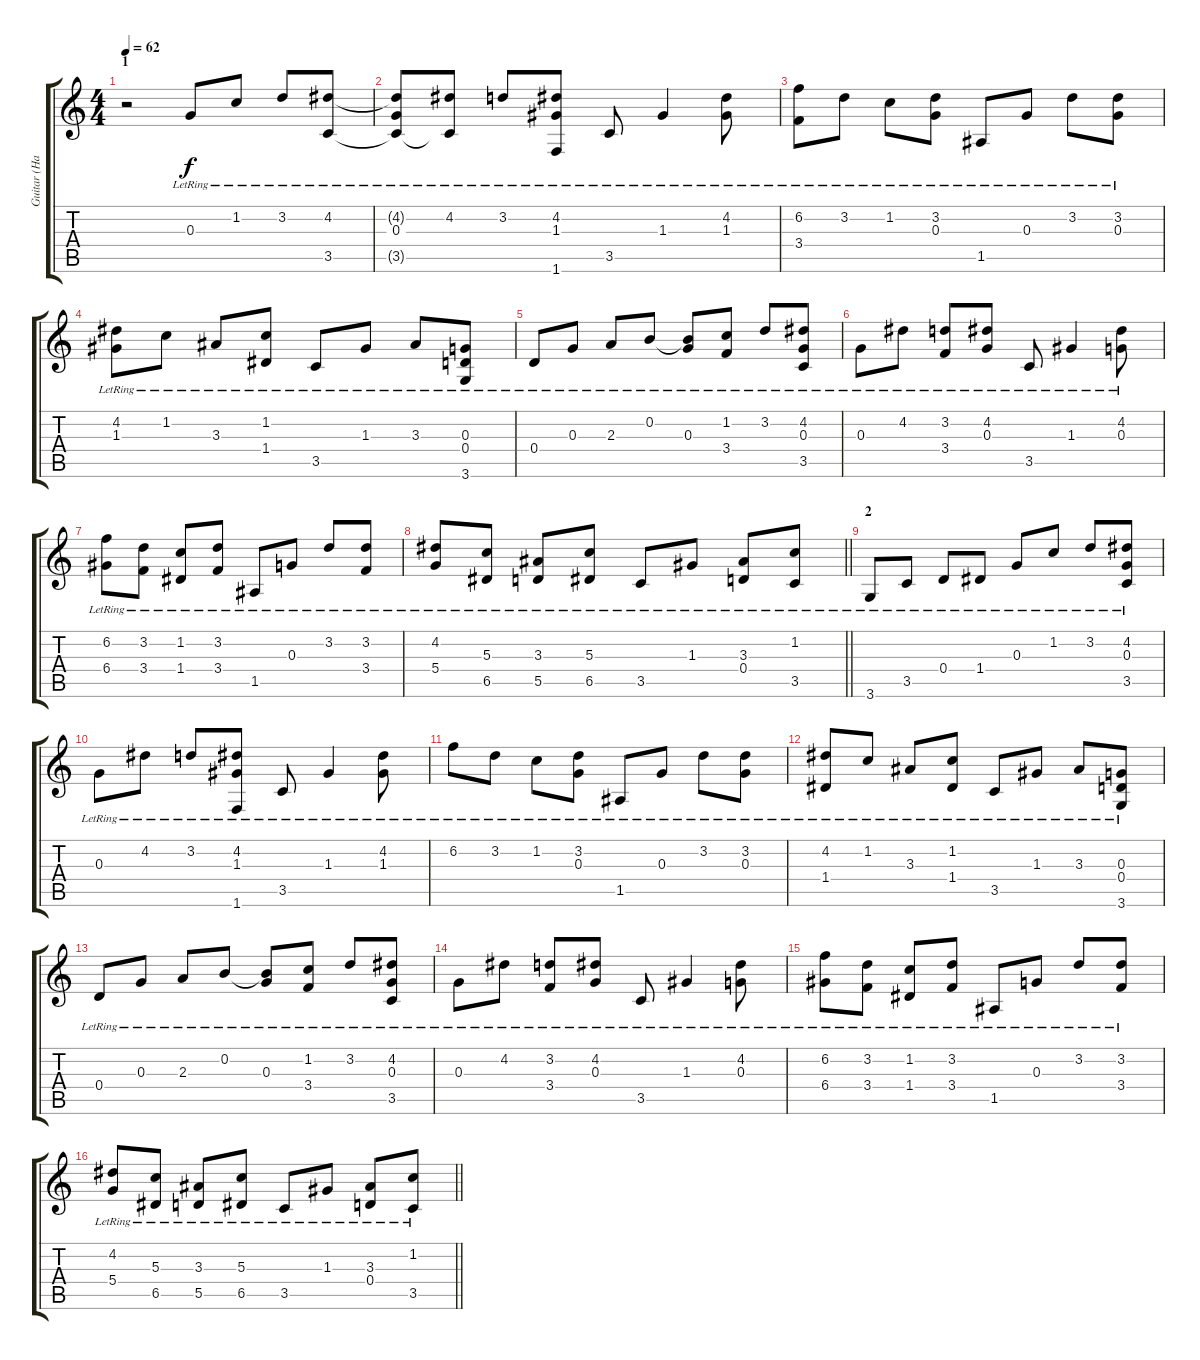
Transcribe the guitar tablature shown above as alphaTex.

\track ("Guitar (Hard)" "Guitar (Ha") {instrument acousticguitarsteel}
\staff {score tabs}
\tuning (E4 B3 G3 D3 A2 E2) {hide}
\ts (4 4)
\section ("" "1")
\tempo 62
\clef g2
\ks c
r.2{dy f instrument acousticguitarsteel} 0.3{lr}.8 1.2{lr}.8 3.2{lr}.8 (4.2{lr} 3.5{lr}).8 |
(4.2{t} 0.3{lr} 3.5{t}).8 (4.2{lr} 3.5{t}).8 3.2{lr}.8 (4.2{lr} 1.3{lr} 1.6{lr}).8 3.5{lr}.8 1.3{lr}.4 (4.2{lr} 1.3{lr}).8 |
(6.2{lr} 3.4{lr}).8 3.2{lr}.8 1.2{lr}.8 (3.2{lr} 0.3{lr}).8 1.5{lr}.8 0.3{lr}.8 3.2{lr}.8 (3.2{lr} 0.3{lr}).8 |
(4.2{lr} 1.3{lr}).8 1.2{lr}.8 3.3{lr}.8 (1.2{lr} 1.4{lr}).8 3.5{lr}.8 1.3{lr}.8 3.3{lr}.8 (0.3{lr} 0.4{lr} 3.6{lr}).8 |
0.4{lr}.8 0.3{lr}.8 2.3{lr}.8 0.2{lr}.8 (0.2{t} 0.3{lr}).8 (1.2{lr} 3.4{lr}).8 3.2{lr}.8 (4.2{lr} 0.3{lr} 3.5{lr}).8 |
0.3{lr}.8 4.2{lr}.8 (3.2{lr} 3.4{lr}).8 (4.2{lr} 0.3{lr}).8 3.5{lr}.8 1.3{lr}.4 (4.2{lr} 0.3).8 |
(6.2{lr} 6.4{lr}).8 (3.2{lr} 3.4{lr}).8 (1.2{lr} 1.4{lr}).8 (3.2{lr} 3.4{lr}).8 1.5{lr}.8 0.3{lr}.8 3.2{lr}.8 (3.2{lr} 3.4{lr}).8 |
\barLineRight lightlight
(4.2{lr} 5.4{lr}).8 (5.3{lr} 6.5{lr}).8 (3.3{lr} 5.5{lr}).8 (5.3{lr} 6.5{lr}).8 3.5{lr}.8 1.3{lr}.8 (3.3{lr} 0.4{lr}).8 (1.2{lr} 3.5{lr}).8 |
\section ("" "2")
3.6{lr}.8 3.5{lr}.8 0.4{lr}.8 1.4{lr}.8 0.3{lr}.8 1.2{lr}.8 3.2{lr}.8 (4.2{lr} 0.3{lr} 3.5{lr}).8 |
0.3{lr}.8 4.2{lr}.8 3.2{lr}.8 (4.2{lr} 1.3{lr} 1.6{lr}).8 3.5{lr}.8 1.3{lr}.4 (4.2{lr} 1.3).8 |
6.2{lr}.8 3.2{lr}.8 1.2{lr}.8 (3.2{lr} 0.3{lr}).8 1.5{lr}.8 0.3{lr}.8 3.2{lr}.8 (3.2{lr} 0.3{lr}).8 |
(4.2{lr} 1.4{lr}).8 1.2{lr}.8 3.3{lr}.8 (1.2{lr} 1.4{lr}).8 3.5{lr}.8 1.3{lr}.8 3.3{lr}.8 (0.3{lr} 0.4{lr} 3.6{lr}).8 |
0.4{lr}.8 0.3{lr}.8 2.3{lr}.8 0.2{lr}.8 (0.2{t} 0.3{lr}).8 (1.2{lr} 3.4{lr}).8 3.2{lr}.8 (4.2{lr} 0.3{lr} 3.5{lr}).8 |
0.3{lr}.8 4.2{lr}.8 (3.2{lr} 3.4{lr}).8 (4.2{lr} 0.3{lr}).8 3.5{lr}.8 1.3{lr}.4 (4.2{lr} 0.3).8 |
(6.2{lr} 6.4{lr}).8 (3.2{lr} 3.4{lr}).8 (1.2{lr} 1.4{lr}).8 (3.2{lr} 3.4{lr}).8 1.5{lr}.8 0.3{lr}.8 3.2{lr}.8 (3.2{lr} 3.4{lr}).8 |
\barLineRight lightlight
(4.2{lr} 5.4{lr}).8 (5.3{lr} 6.5{lr}).8 (3.3{lr} 5.5{lr}).8 (5.3{lr} 6.5{lr}).8 3.5{lr}.8 1.3{lr}.8 (3.3{lr} 0.4{lr}).8 (1.2{lr} 3.5{lr}).8
